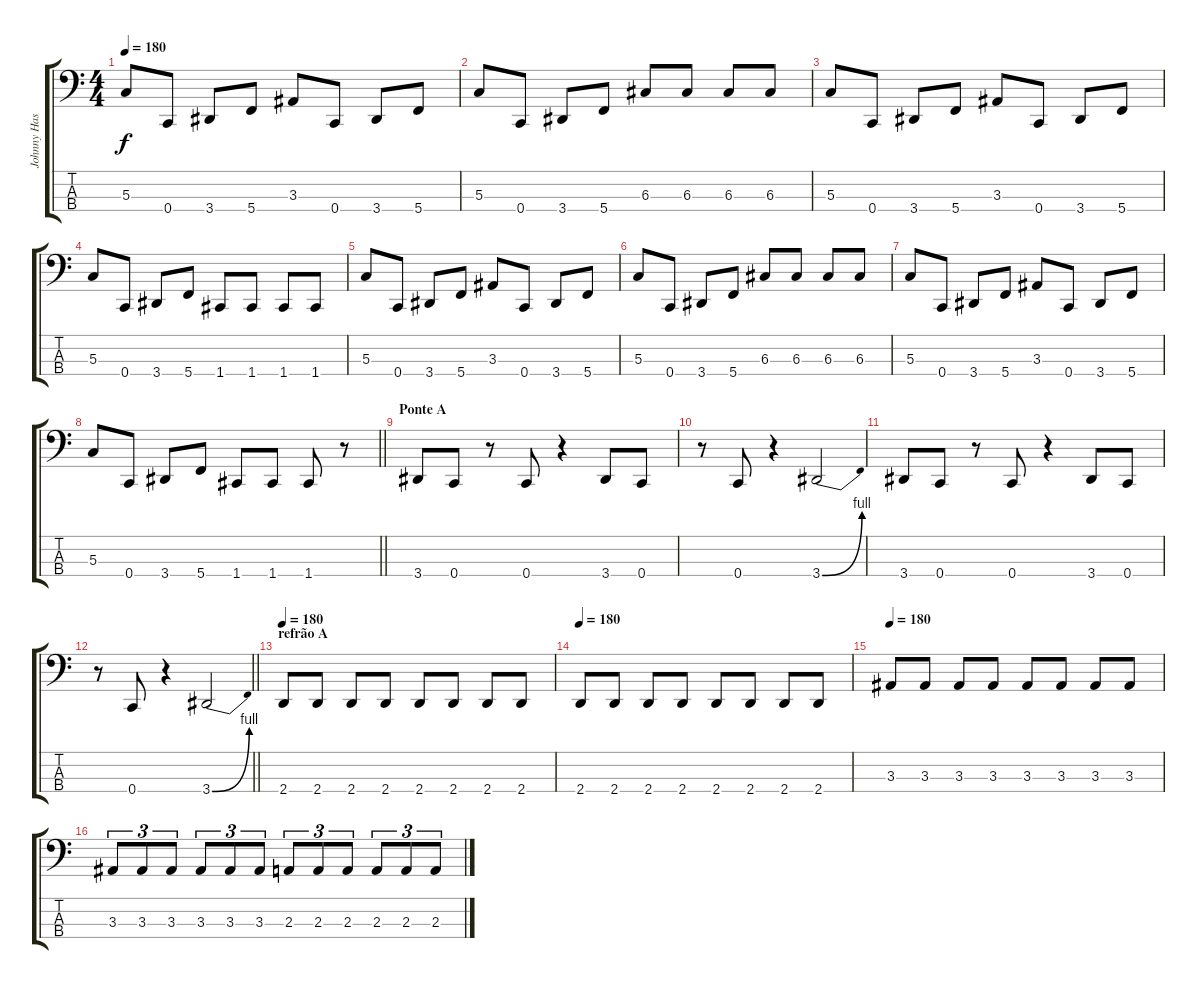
\track ("Johnny Hass" "Johnny Has") {instrument electricbassfinger}
\staff {score tabs}
\tuning (F2 C2 G1 C1) {hide}
\ts (4 4)
\tempo 180
\clef f4
\ks c
5.3.8{dy f} 0.4.8 3.4.8 5.4.8 3.3.8 0.4.8 3.4.8 5.4.8 |
5.3.8 0.4.8 3.4.8 5.4.8 6.3.8 6.3.8 6.3.8 6.3.8 |
5.3.8 0.4.8 3.4.8 5.4.8 3.3.8 0.4.8 3.4.8 5.4.8 |
5.3.8 0.4.8 3.4.8 5.4.8 1.4.8 1.4.8 1.4.8 1.4.8 |
5.3.8 0.4.8 3.4.8 5.4.8 3.3.8 0.4.8 3.4.8 5.4.8 |
5.3.8 0.4.8 3.4.8 5.4.8 6.3.8 6.3.8 6.3.8 6.3.8 |
5.3.8 0.4.8 3.4.8 5.4.8 3.3.8 0.4.8 3.4.8 5.4.8 |
\barLineRight lightlight
5.3.8 0.4.8 3.4.8 5.4.8 1.4.8 1.4.8 1.4.8 r.8 |
\section ("" "Ponte A")
3.4.8 0.4.8 r.8 0.4.8 r.4 3.4.8 0.4.8 |
r.8 0.4.8 r.4 3.4{be (bend 0 0 60 4)}.2 |
3.4.8 0.4.8 r.8 0.4.8 r.4 3.4.8 0.4.8 |
\barLineRight lightlight
r.8 0.4.8 r.4 3.4{be (bend 0 0 60 4)}.2 |
\section ("" "refrão A")
\tempo 180
2.4.8 2.4.8 2.4.8 2.4.8 2.4.8 2.4.8 2.4.8 2.4.8 |
\tempo 180
2.4.8 2.4.8 2.4.8 2.4.8 2.4.8 2.4.8 2.4.8 2.4.8 |
\tempo 180
3.3.8 3.3.8 3.3.8 3.3.8 3.3.8 3.3.8 3.3.8 3.3.8 |
3.3.8{tu (3 2)} 3.3.8{tu (3 2)} 3.3.8{tu (3 2)} 3.3.8{tu (3 2)} 3.3.8{tu (3 2)} 3.3.8{tu (3 2)} 2.3.8{tu (3 2)} 2.3.8{tu (3 2)} 2.3.8{tu (3 2)} 2.3.8{tu (3 2)} 2.3.8{tu (3 2)} 2.3.8{tu (3 2)}
